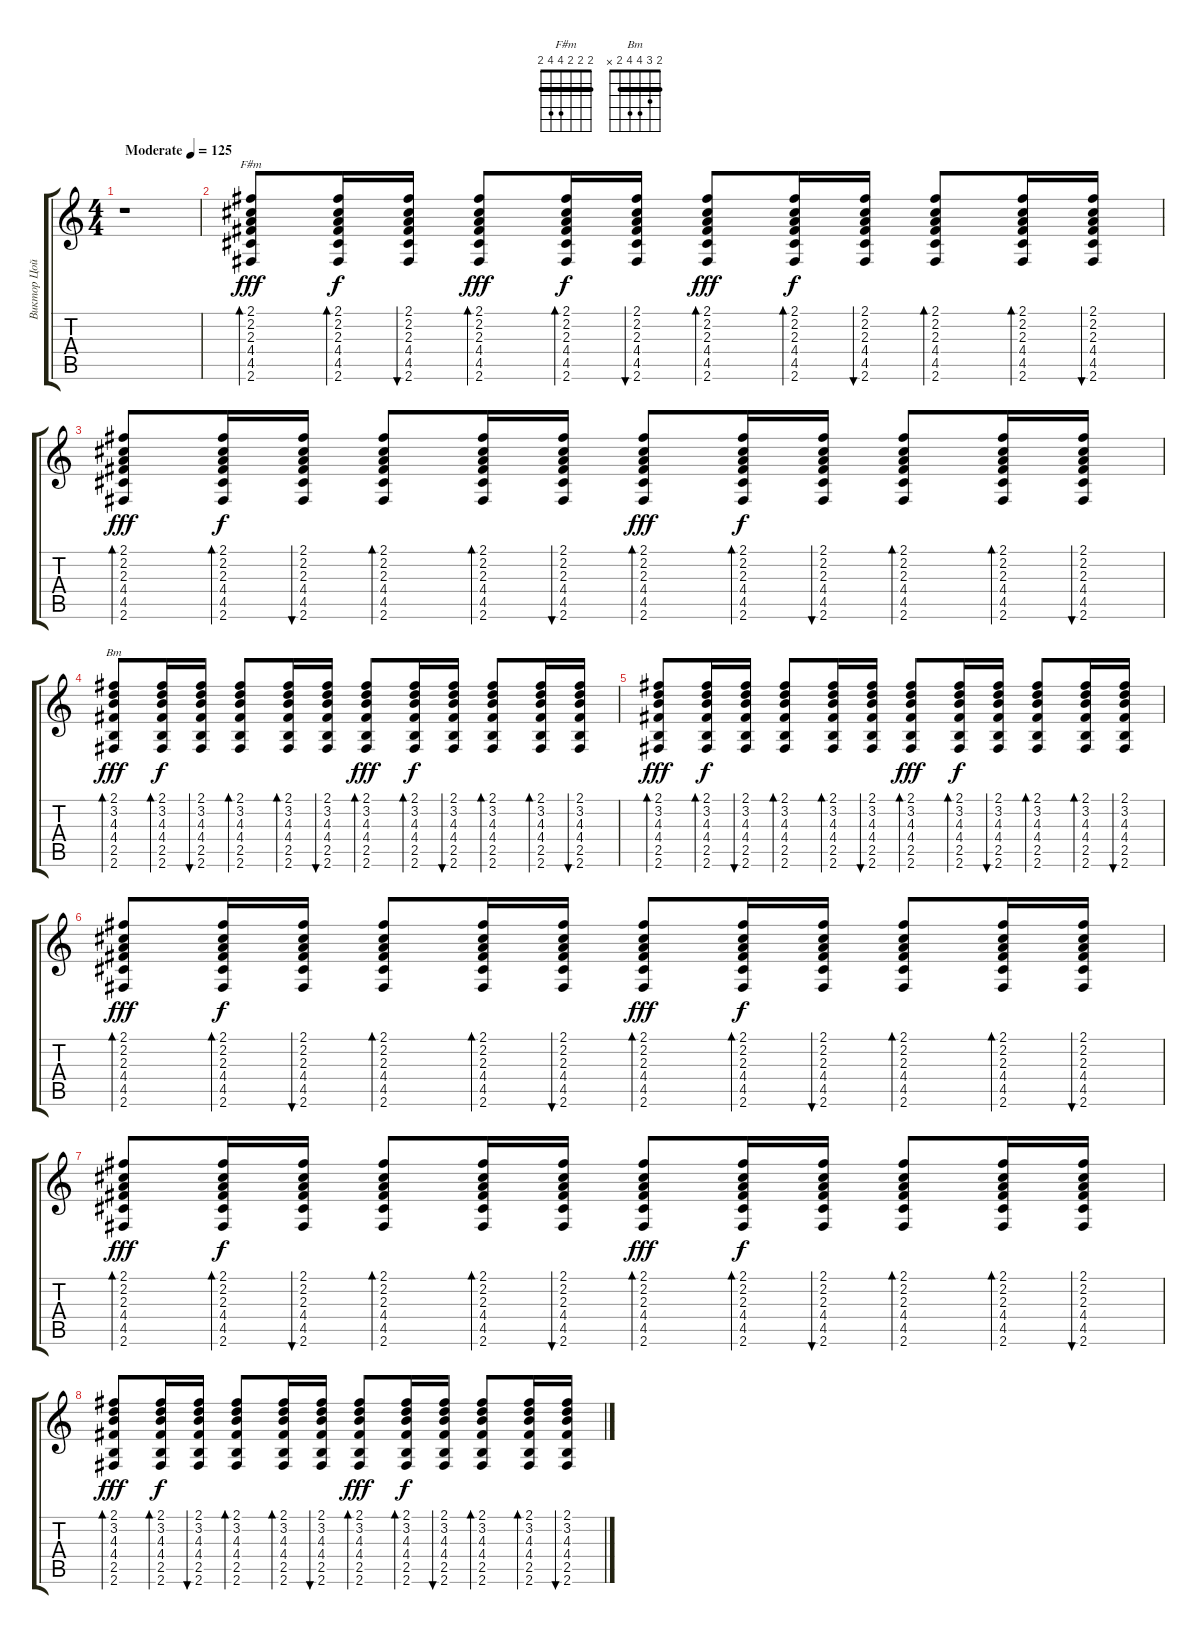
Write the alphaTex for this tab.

\track ("Виктор Цой" "Виктор Цой") {instrument acousticguitarnylon}
\staff {score tabs}
\tuning (E4 B3 G3 D3 A2 E2) {hide}
\chord ("F#m" 2 2 2 4 4 2) {barre 2}
\chord ("Bm" 2 3 4 4 2 x) {barre 2}
\ts (4 4)
\tempo (125 "Moderate")
\clef g2
\ks c
r.1{dy fff instrument acousticguitarnylon} |
(2.1 2.2 2.3 4.4 4.5 2.6).8{bd 60 ch "F#m"} (2.1 2.2 2.3 4.4 4.5 2.6).16{bd 60 dy f} (2.1 2.2 2.3 4.4 4.5 2.6).16{bu 60} (2.1 2.2 2.3 4.4 4.5 2.6).8{bd 60 dy fff} (2.1 2.2 2.3 4.4 4.5 2.6).16{bd 60 dy f} (2.1 2.2 2.3 4.4 4.5 2.6).16{bu 60} (2.1 2.2 2.3 4.4 4.5 2.6).8{bd 60 dy fff} (2.1 2.2 2.3 4.4 4.5 2.6).16{bd 60 dy f} (2.1 2.2 2.3 4.4 4.5 2.6).16{bu 60} (2.1 2.2 2.3 4.4 4.5 2.6).8{bd 60} (2.1 2.2 2.3 4.4 4.5 2.6).16{bd 60} (2.1 2.2 2.3 4.4 4.5 2.6).16{bu 60} |
(2.1 2.2 2.3 4.4 4.5 2.6).8{bd 60 dy fff} (2.1 2.2 2.3 4.4 4.5 2.6).16{bd 60 dy f} (2.1 2.2 2.3 4.4 4.5 2.6).16{bu 60} (2.1 2.2 2.3 4.4 4.5 2.6).8{bd 60} (2.1 2.2 2.3 4.4 4.5 2.6).16{bd 60} (2.1 2.2 2.3 4.4 4.5 2.6).16{bu 60} (2.1 2.2 2.3 4.4 4.5 2.6).8{bd 60 dy fff} (2.1 2.2 2.3 4.4 4.5 2.6).16{bd 60 dy f} (2.1 2.2 2.3 4.4 4.5 2.6).16{bu 60} (2.1 2.2 2.3 4.4 4.5 2.6).8{bd 60} (2.1 2.2 2.3 4.4 4.5 2.6).16{bd 60} (2.1 2.2 2.3 4.4 4.5 2.6).16{bu 60} |
(2.1 3.2 4.3 4.4 2.5 2.6).8{bd 60 ch "Bm" dy fff} (2.1 3.2 4.3 4.4 2.5 2.6).16{bd 60 dy f} (2.1 3.2 4.3 4.4 2.5 2.6).16{bu 60} (2.1 3.2 4.3 4.4 2.5 2.6).8{bd 60} (2.1 3.2 4.3 4.4 2.5 2.6).16{bd 60} (2.1 3.2 4.3 4.4 2.5 2.6).16{bu 60} (2.1 3.2 4.3 4.4 2.5 2.6).8{bd 60 dy fff} (2.1 3.2 4.3 4.4 2.5 2.6).16{bd 60 dy f} (2.1 3.2 4.3 4.4 2.5 2.6).16{bu 60} (2.1 3.2 4.3 4.4 2.5 2.6).8{bd 60} (2.1 3.2 4.3 4.4 2.5 2.6).16{bd 60} (2.1 3.2 4.3 4.4 2.5 2.6).16{bu 60} |
(2.1 3.2 4.3 4.4 2.5 2.6).8{bd 60 dy fff} (2.1 3.2 4.3 4.4 2.5 2.6).16{bd 60 dy f} (2.1 3.2 4.3 4.4 2.5 2.6).16{bu 60} (2.1 3.2 4.3 4.4 2.5 2.6).8{bd 60} (2.1 3.2 4.3 4.4 2.5 2.6).16{bd 60} (2.1 3.2 4.3 4.4 2.5 2.6).16{bu 60} (2.1 3.2 4.3 4.4 2.5 2.6).8{bd 60 dy fff} (2.1 3.2 4.3 4.4 2.5 2.6).16{bd 60 dy f} (2.1 3.2 4.3 4.4 2.5 2.6).16{bu 60} (2.1 3.2 4.3 4.4 2.5 2.6).8{bd 60} (2.1 3.2 4.3 4.4 2.5 2.6).16{bd 60} (2.1 3.2 4.3 4.4 2.5 2.6).16{bu 60} |
(2.1 2.2 2.3 4.4 4.5 2.6).8{bd 60 dy fff} (2.1 2.2 2.3 4.4 4.5 2.6).16{bd 60 dy f} (2.1 2.2 2.3 4.4 4.5 2.6).16{bu 60} (2.1 2.2 2.3 4.4 4.5 2.6).8{bd 60} (2.1 2.2 2.3 4.4 4.5 2.6).16{bd 60} (2.1 2.2 2.3 4.4 4.5 2.6).16{bu 60} (2.1 2.2 2.3 4.4 4.5 2.6).8{bd 60 dy fff} (2.1 2.2 2.3 4.4 4.5 2.6).16{bd 60 dy f} (2.1 2.2 2.3 4.4 4.5 2.6).16{bu 60} (2.1 2.2 2.3 4.4 4.5 2.6).8{bd 60} (2.1 2.2 2.3 4.4 4.5 2.6).16{bd 60} (2.1 2.2 2.3 4.4 4.5 2.6).16{bu 60} |
(2.1 2.2 2.3 4.4 4.5 2.6).8{bd 60 dy fff} (2.1 2.2 2.3 4.4 4.5 2.6).16{bd 60 dy f} (2.1 2.2 2.3 4.4 4.5 2.6).16{bu 60} (2.1 2.2 2.3 4.4 4.5 2.6).8{bd 60} (2.1 2.2 2.3 4.4 4.5 2.6).16{bd 60} (2.1 2.2 2.3 4.4 4.5 2.6).16{bu 60} (2.1 2.2 2.3 4.4 4.5 2.6).8{bd 60 dy fff} (2.1 2.2 2.3 4.4 4.5 2.6).16{bd 60 dy f} (2.1 2.2 2.3 4.4 4.5 2.6).16{bu 60} (2.1 2.2 2.3 4.4 4.5 2.6).8{bd 60} (2.1 2.2 2.3 4.4 4.5 2.6).16{bd 60} (2.1 2.2 2.3 4.4 4.5 2.6).16{bu 60} |
(2.1 3.2 4.3 4.4 2.5 2.6).8{bd 60 dy fff} (2.1 3.2 4.3 4.4 2.5 2.6).16{bd 60 dy f} (2.1 3.2 4.3 4.4 2.5 2.6).16{bu 60} (2.1 3.2 4.3 4.4 2.5 2.6).8{bd 60} (2.1 3.2 4.3 4.4 2.5 2.6).16{bd 60} (2.1 3.2 4.3 4.4 2.5 2.6).16{bu 60} (2.1 3.2 4.3 4.4 2.5 2.6).8{bd 60 dy fff} (2.1 3.2 4.3 4.4 2.5 2.6).16{bd 60 dy f} (2.1 3.2 4.3 4.4 2.5 2.6).16{bu 60} (2.1 3.2 4.3 4.4 2.5 2.6).8{bd 60} (2.1 3.2 4.3 4.4 2.5 2.6).16{bd 60} (2.1 3.2 4.3 4.4 2.5 2.6).16{bu 60}
